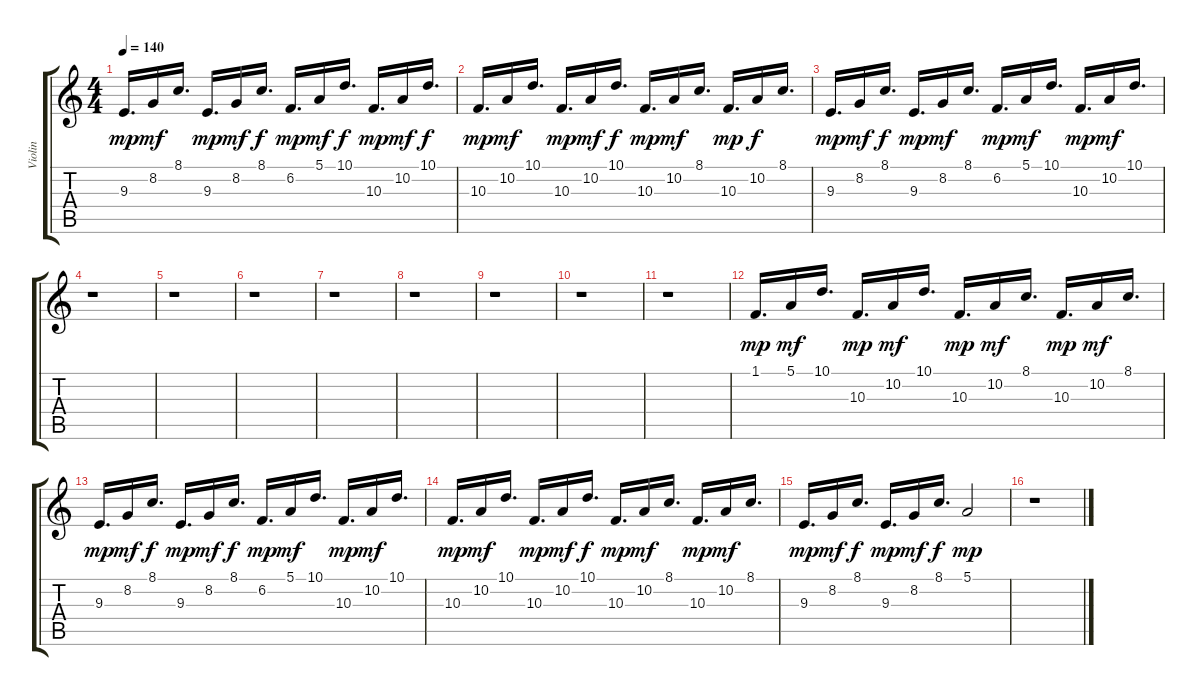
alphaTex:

\track ("Violin" "Violin") {instrument violin}
\staff {score tabs}
\tuning (E4 B3 G3 D3 A2 E2) {hide}
\ts (4 4)
\tempo 140
\clef g2
\ks c
9.3.16{d dy mp} 8.2.16{dy mf} 8.1.16{d} 9.3.16{d dy mp} 8.2.16{dy mf} 8.1.16{d dy f} 6.2.16{d dy mp} 5.1.16{dy mf} 10.1.16{d dy f} 10.3.16{d dy mp} 10.2.16{dy mf} 10.1.16{d dy f} |
10.3.16{d dy mp} 10.2.16{dy mf} 10.1.16{d} 10.3.16{d dy mp} 10.2.16{dy mf} 10.1.16{d dy f} 10.3.16{d dy mp} 10.2.16{dy mf} 8.1.16{d} 10.3.16{d dy mp} 10.2.16{dy f} 8.1.16{d} |
9.3.16{d dy mp} 8.2.16{dy mf} 8.1.16{d dy f} 9.3.16{d dy mp} 8.2.16{dy mf} 8.1.16{d} 6.2.16{d dy mp} 5.1.16{dy mf} 10.1.16{d} 10.3.16{d dy mp} 10.2.16{dy mf} 10.1.16{d} |
r.1 |
r.1 |
r.1 |
r.1 |
r.1 |
r.1 |
r.1 |
r.1 |
1.1.16{d dy mp} 5.1.16{dy mf} 10.1.16{d} 10.3.16{d dy mp} 10.2.16{dy mf} 10.1.16{d} 10.3.16{d dy mp} 10.2.16{dy mf} 8.1.16{d} 10.3.16{d dy mp} 10.2.16{dy mf} 8.1.16{d} |
9.3.16{d dy mp} 8.2.16{dy mf} 8.1.16{d dy f} 9.3.16{d dy mp} 8.2.16{dy mf} 8.1.16{d dy f} 6.2.16{d dy mp} 5.1.16{dy mf} 10.1.16{d} 10.3.16{d dy mp} 10.2.16{dy mf} 10.1.16{d} |
10.3.16{d dy mp} 10.2.16{dy mf} 10.1.16{d} 10.3.16{d dy mp} 10.2.16{dy mf} 10.1.16{d dy f} 10.3.16{d dy mp} 10.2.16{dy mf} 8.1.16{d} 10.3.16{d dy mp} 10.2.16{dy mf} 8.1.16{d} |
9.3.16{d dy mp} 8.2.16{dy mf} 8.1.16{d dy f} 9.3.16{d dy mp} 8.2.16{dy mf} 8.1.16{d dy f} 5.1.2{dy mp} |
r.1
